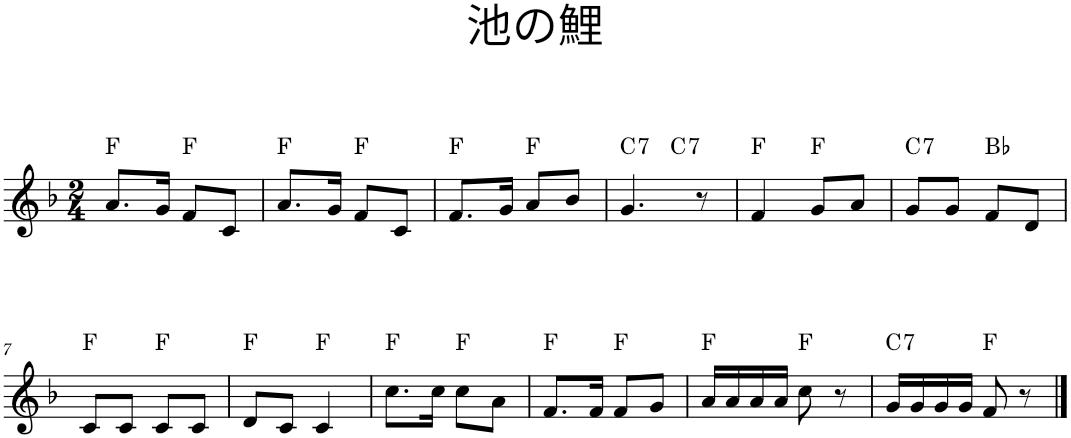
**kern	**harte
*part1	*part1
*staff1	*
*I"Piano	*
*I'Pno.	*
*clefG2	*
*k[b-]	*
*M2/4	*
=1	=1
8.a/L	F:maj
16g/Jk	.
8f/L	F:maj
8c/J	.
=2	=2
8.a/L	F:maj
16g/Jk	.
8f/L	F:maj
8c/J	.
=3	=3
8.f/L	F:maj
16g/Jk	.
8a/L	F:maj
8b-/J	.
=4	=4
!	!LO:H:kt=7
*^	*
4.g/	4ryy	C:7
!	!	!LO:H:kt=7
.	4ryy	C:7
8r	.	.
*v	*v	*
=5	=5
4f/	F:maj
8g/L	F:maj
8a/J	.
=6	=6
!	!LO:H:kt=7
8g/L	C:7
8g/J	.
8f/L	Bb:maj
8d/J	.
!!LO:LB:g=z
=7	=7
8c/L	F:maj
8c/J	.
8c/L	F:maj
8c/J	.
=8	=8
8d/L	F:maj
8c/J	.
4c/	F:maj
=9	=9
8.cc\L	F:maj
16cc\Jk	.
8cc\L	F:maj
8a\J	.
=10	=10
8.f/L	F:maj
16f/Jk	.
8f/L	F:maj
8g/J	.
=11	=11
16a/LL	F:maj
16a/	.
16a/	.
16a/JJ	.
8cc\	F:maj
8r	.
=12	=12
!	!LO:H:kt=7
16g/LL	C:7
16g/	.
16g/	.
16g/JJ	.
8f/	F:maj
8r	.
==	==
*-	*-
